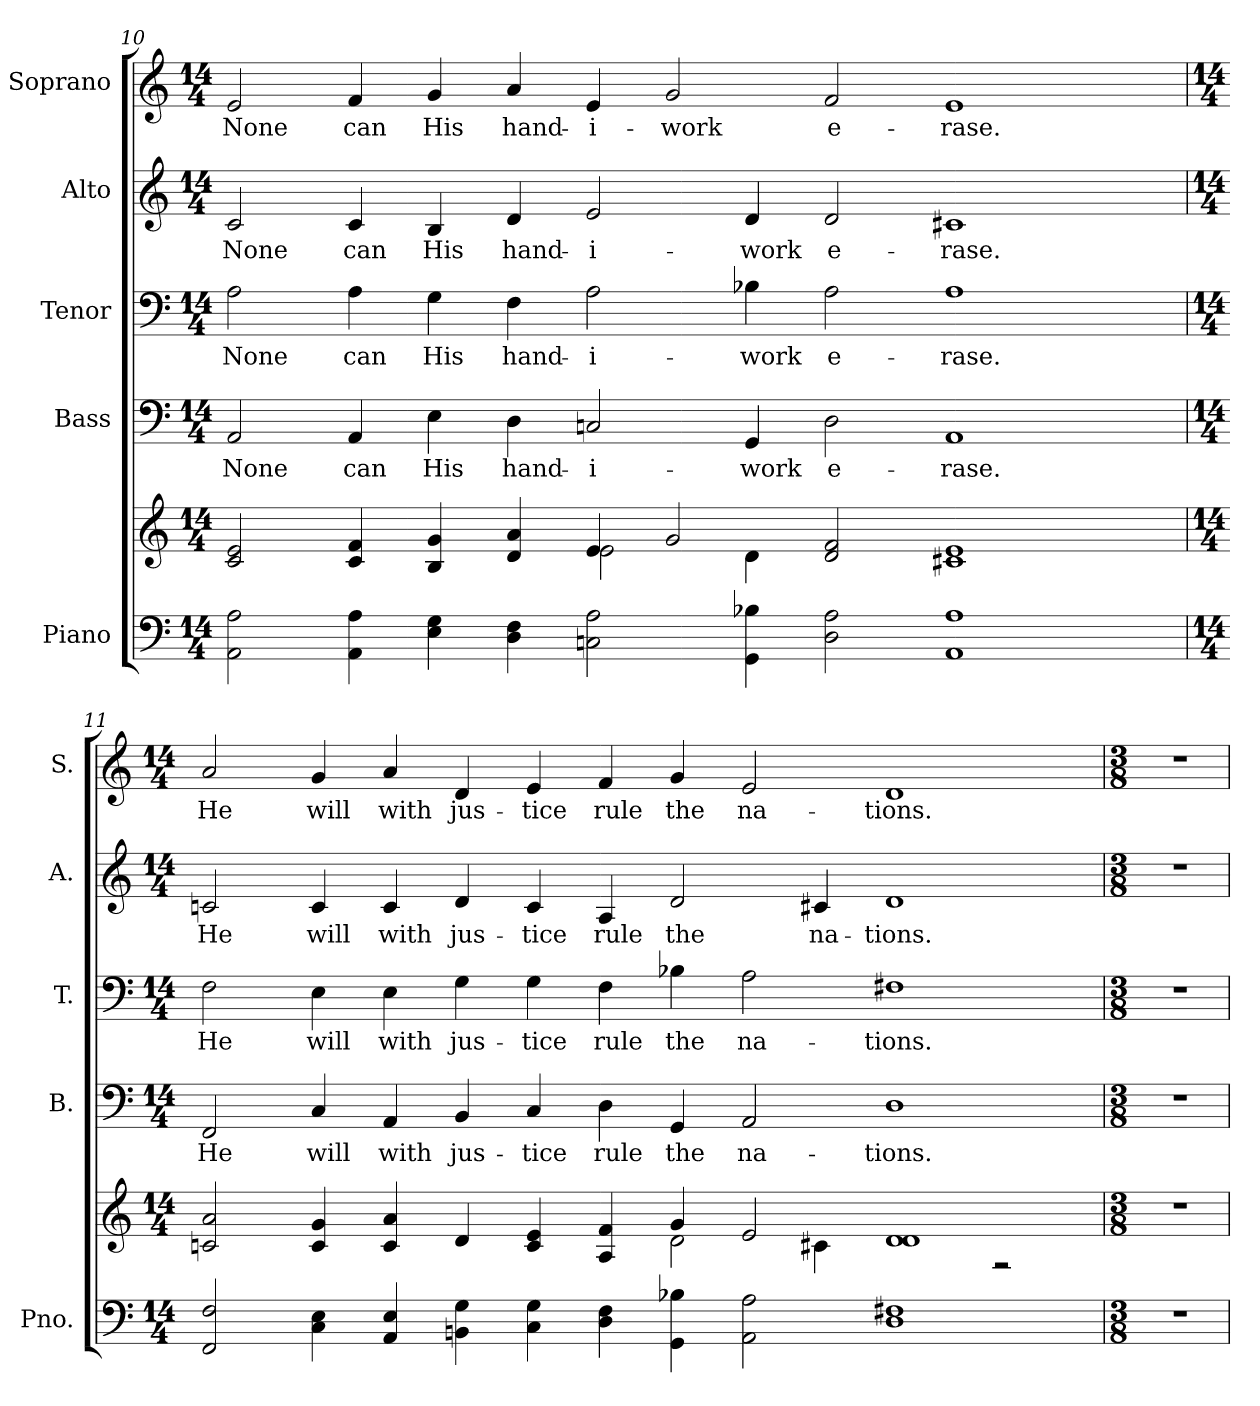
**kern	**kern	**kern	**text	**kern	**text	**kern	**text	**kern	**text
*part5	*part5	*part4	*part4	*part3	*part3	*part2	*part2	*part1	*part1
*staff6	*staff5	*staff4	*staff4	*staff3	*staff3	*staff2	*staff2	*staff1	*staff1
*I"Piano	*	*I"Bass	*	*I"Tenor	*	*I"Alto	*	*I"Soprano	*
*I'Pno.	*	*I'B.	*	*I'T.	*	*I'A.	*	*I'S.	*
!!LO:LB:g=z
*clefF4	*clefG2	*clefF4	*	*clefF4	*	*clefG2	*	*clefG2	*
*k[]	*k[]	*k[]	*	*k[]	*	*k[]	*	*k[]	*
*M14/4	*M14/4	*M14/4	*	*M14/4	*	*M14/4	*	*M14/4	*
=10	=10	=10	=10	=10	=10	=10	=10	=10	=10
*	*^	*	*	*	*	*	*	*	*
!	!	!	!	!LO:LY:b:color=#000000	!	!	!	!	!	!
!	!	!	!	!	!	!LO:LY:b:color=#000000	!	!	!	!
!	!	!	!	!	!	!	!	!LO:LY:b:color=#000000	!	!
!	!	!	!	!	!	!	!	!	!	!LO:LY:b:color=#000000
2AAi\ 2Ai	2ci/ 2ei	2ryy	2AAi/	None	2Ai\	None	2ci/	None	2ei/	None
!	!	!	!	!LO:LY:b:color=#000000	!	!	!	!	!	!
!	!	!	!	!	!	!LO:LY:b:color=#000000	!	!	!	!
!	!	!	!	!	!	!	!	!LO:LY:b:color=#000000	!	!
!	!	!	!	!	!	!	!	!	!	!LO:LY:b:color=#000000
4AAi\ 4Ai	4ci/ 4fi	2ryy	4AAi/	can	4Ai\	can	4ci/	can	4fi/	can
!	!	!	!	!LO:LY:b:color=#000000	!	!	!	!	!	!
!	!	!	!	!	!	!LO:LY:b:color=#000000	!	!	!	!
!	!	!	!	!	!	!	!	!LO:LY:b:color=#000000	!	!
!	!	!	!	!	!	!	!	!	!	!LO:LY:b:color=#000000
4Ei\ 4Gi	4Bi/ 4gi	.	4Ei\	His	4Gi\	His	4Bi/	His	4gi/	His
!	!	!	!	!LO:LY:b:color=#000000	!	!	!	!	!	!
!	!	!	!	!	!	!LO:LY:b:color=#000000	!	!	!	!
!	!	!	!	!	!	!	!	!LO:LY:b:color=#000000	!	!
!	!	!	!	!	!	!	!	!	!	!LO:LY:b:color=#000000
4Di\ 4Fi	4di/ 4ai	4ryy	4Di\	hand-	4Fi\	hand-	4di/	hand-	4ai/	hand-
!	!	!	!	!LO:LY:b:color=#000000	!	!	!	!	!	!
!	!	!	!	!	!	!LO:LY:b:color=#000000	!	!	!	!
!	!	!	!	!	!	!	!	!LO:LY:b:color=#000000	!	!
!	!	!	!	!	!	!	!	!	!	!LO:LY:b:color=#000000
2Cni\ 2Ai	4ei/	2ei\	2Cni/	-i-	2Ai\	-i-	2ei/	-i-	4ei/	-i-
!	!	!	!	!	!	!	!	!	!	!LO:LY:b:color=#000000
.	2gi/	.	.	.	.	.	.	.	2gi/	-work
!	!	!	!	!LO:LY:b:color=#000000	!	!	!	!	!	!
!	!	!	!	!	!	!LO:LY:b:color=#000000	!	!	!	!
!	!	!	!	!	!	!	!	!LO:LY:b:color=#000000	!	!
4GGi\ 4B-Xi	.	4di\	4GGi/	-work	4B-Xi\	-work	4di/	-work	.	.
!	!	!	!	!LO:LY:b:color=#000000	!	!	!	!	!	!
!	!	!	!	!	!	!LO:LY:b:color=#000000	!	!	!	!
!	!	!	!	!	!	!	!	!LO:LY:b:color=#000000	!	!
!	!	!	!	!	!	!	!	!	!	!LO:LY:b:color=#000000
2Di\ 2Ai	2di/ 2fi	2ryy	2Di\	e-	2Ai\	e-	2di/	e-	2fi/	e-
!	!	!	!	!LO:LY:b:color=#000000	!	!	!	!	!	!
!	!	!	!	!	!	!LO:LY:b:color=#000000	!	!	!	!
!	!	!	!	!	!	!	!	!LO:LY:b:color=#000000	!	!
!	!	!	!	!	!	!	!	!	!	!LO:LY:b:color=#000000
1AAi 1Ai	1c#Xi 1ei	2ryy	1AAi	-rase.	1Ai	-rase.	1c#Xi	-rase.	1ei	-rase.
.	.	2ryy	.	.	.	.	.	.	.	.
!!LO:PB:g=z
=11	=11	=11	=11	=11	=11	=11	=11	=11	=11	=11
*M14/4	*M14/4	*	*M14/4	*	*M14/4	*	*M14/4	*	*M14/4	*
!	!	!	!	!LO:LY:b:color=#000000	!	!	!	!	!	!
!	!	!	!	!	!	!LO:LY:b:color=#000000	!	!	!	!
!	!	!	!	!	!	!	!	!LO:LY:b:color=#000000	!	!
!	!	!	!	!	!	!	!	!	!	!LO:LY:b:color=#000000
2FFi/ 2Fi	2cni/ 2ai	1ryy	2FFi/	He	2Fi\	He	2cni/	He	2ai/	He
!	!	!	!	!LO:LY:b:color=#000000	!	!	!	!	!	!
!	!	!	!	!	!	!LO:LY:b:color=#000000	!	!	!	!
!	!	!	!	!	!	!	!	!LO:LY:b:color=#000000	!	!
!	!	!	!	!	!	!	!	!	!	!LO:LY:b:color=#000000
4Ci\ 4Ei	4ci/ 4gi	.	4Ci/	will	4Ei\	will	4ci/	will	4gi/	will
!	!	!	!	!LO:LY:b:color=#000000	!	!	!	!	!	!
!	!	!	!	!	!	!LO:LY:b:color=#000000	!	!	!	!
!	!	!	!	!	!	!	!	!LO:LY:b:color=#000000	!	!
!	!	!	!	!	!	!	!	!	!	!LO:LY:b:color=#000000
4AAi/ 4Ei	4ci/ 4ai	.	4AAi/	with	4Ei\	with	4ci/	with	4ai/	with
!	!	!	!	!LO:LY:b:color=#000000	!	!	!	!	!	!
!	!	!	!	!	!	!LO:LY:b:color=#000000	!	!	!	!
!	!	!	!	!	!	!	!	!LO:LY:b:color=#000000	!	!
!	!	!	!	!	!	!	!	!	!	!LO:LY:b:color=#000000
4BBni\ 4Gi	4di/	2ryy	4BBi/	jus-	4Gi\	jus-	4di/	jus-	4di/	jus-
!	!	!	!	!LO:LY:b:color=#000000	!	!	!	!	!	!
!	!	!	!	!	!	!LO:LY:b:color=#000000	!	!	!	!
!	!	!	!	!	!	!	!	!LO:LY:b:color=#000000	!	!
!	!	!	!	!	!	!	!	!	!	!LO:LY:b:color=#000000
4Ci\ 4Gi	4ci/ 4ei	.	4Ci/	-tice	4Gi\	-tice	4ci/	-tice	4ei/	-tice
!	!	!	!	!LO:LY:b:color=#000000	!	!	!	!	!	!
!	!	!	!	!	!	!LO:LY:b:color=#000000	!	!	!	!
!	!	!	!	!	!	!	!	!LO:LY:b:color=#000000	!	!
!	!	!	!	!	!	!	!	!	!	!LO:LY:b:color=#000000
4Di\ 4Fi	4Ai/ 4fi	4ryy	4Di\	rule	4Fi\	rule	4Ai/	rule	4fi/	rule
!	!	!	!	!LO:LY:b:color=#000000	!	!	!	!	!	!
!	!	!	!	!	!	!LO:LY:b:color=#000000	!	!	!	!
!	!	!	!	!	!	!	!	!LO:LY:b:color=#000000	!	!
!	!	!	!	!	!	!	!	!	!	!LO:LY:b:color=#000000
4GGi\ 4B-Xi	4gi/	2di\	4GGi/	the	4B-Xi\	the	2di/	the	4gi/	the
!	!	!	!	!LO:LY:b:color=#000000	!	!	!	!	!	!
!	!	!	!	!	!	!LO:LY:b:color=#000000	!	!	!	!
!	!	!	!	!	!	!	!	!	!	!LO:LY:b:color=#000000
2AAi\ 2Ai	2ei/	.	2AAi/	na-	2Ai\	na-	.	.	2ei/	na-
!	!	!	!	!	!	!	!	!LO:LY:b:color=#000000	!	!
.	.	4c#Xi\	.	.	.	.	4c#Xi/	na-	.	.
!	!	!	!	!LO:LY:b:color=#000000	!	!	!	!	!	!
!	!	!	!	!	!	!LO:LY:b:color=#000000	!	!	!	!
!	!	!	!	!	!	!	!	!LO:LY:b:color=#000000	!	!
!	!	!	!	!	!	!	!	!	!	!LO:LY:b:color=#000000
1Di 1F#Xi	1di 1di	2ryy	1Di	-tions.	1F#Xi	-tions.	1di	-tions.	1di	-tions.
.	.	2r	.	.	.	.	.	.	.	.
*	*v	*v	*	*	*	*	*	*	*	*
!!LO:LB:g=z
=12	=12	=12	=12	=12	=12	=12	=12	=12	=12
*M3/8	*M3/8	*M3/8	*	*M3/8	*	*M3/8	*	*M3/8	*
*	*^	*	*	*	*	*	*	*	*
!LO:N:vis=1	!LO:N:vis=1	!	!LO:N:vis=1	!	!LO:N:vis=1	!	!LO:N:vis=1	!	!LO:N:vis=1	!
*	*v	*v	*	*	*	*	*	*	*	*
4.r	4.r	4.r	.	4.r	.	4.r	.	4.r	.
=	=	=	=	=	=	=	=	=	=
*-	*-	*-	*-	*-	*-	*-	*-	*-	*-
